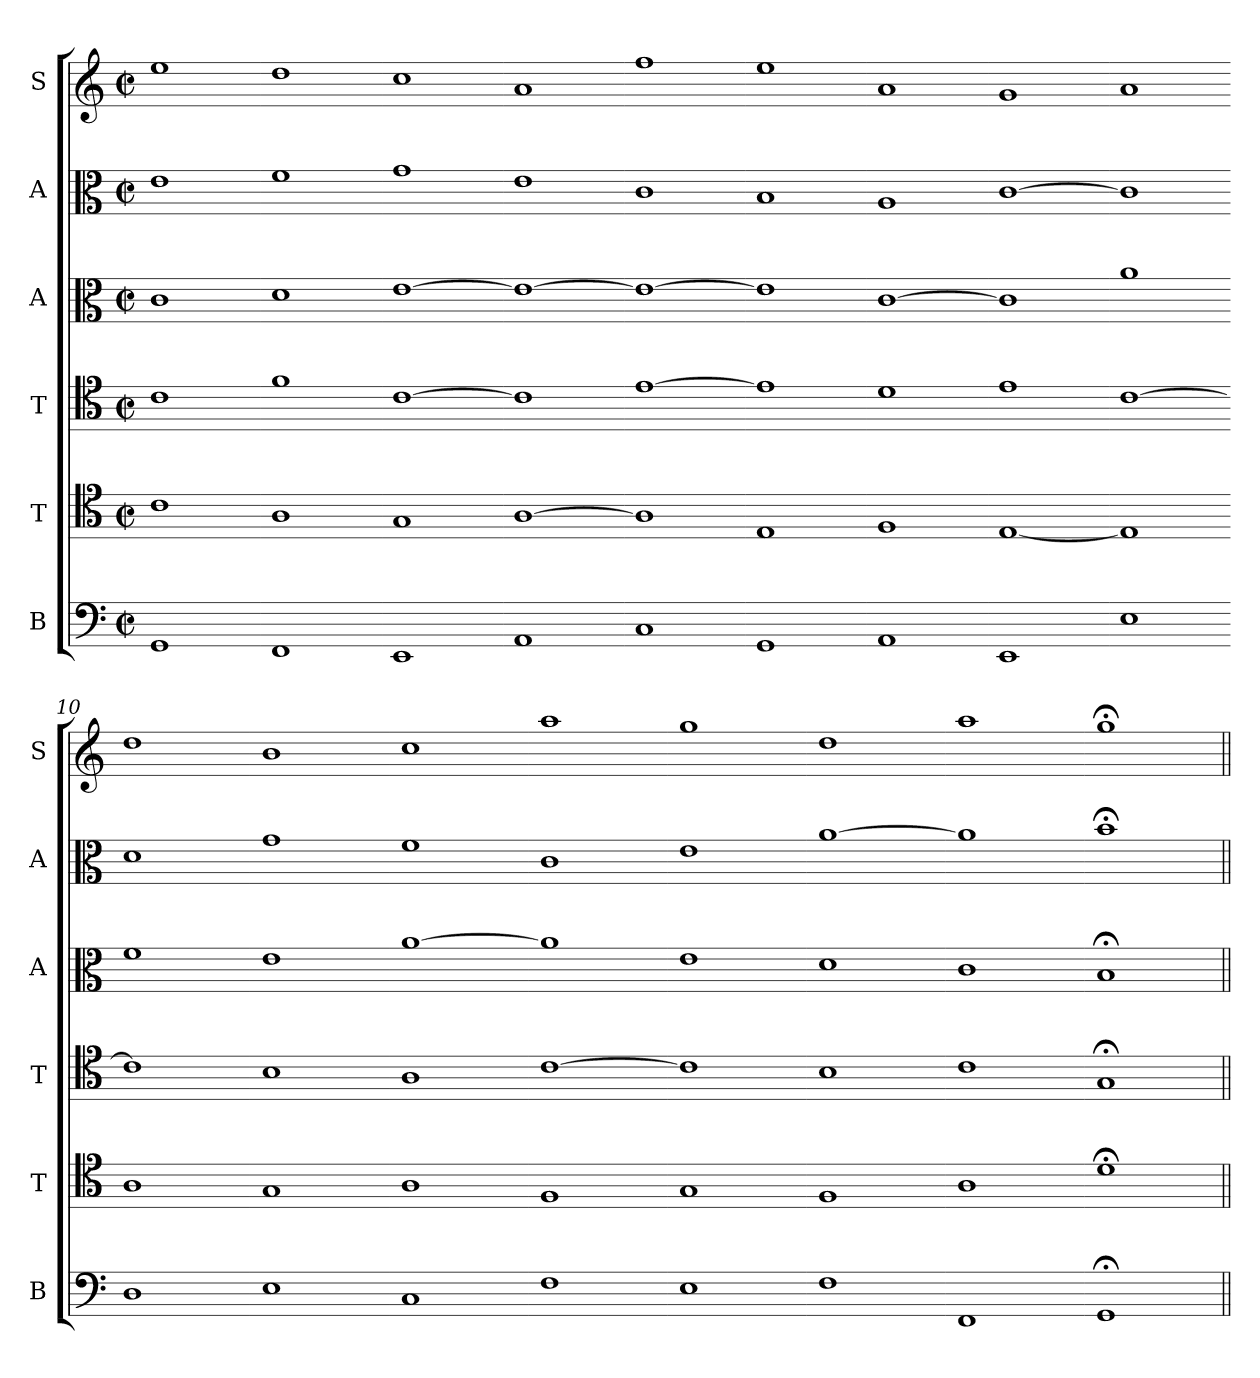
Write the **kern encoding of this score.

**kern	**kern	**kern	**kern	**kern	**kern
*part6	*part5	*part4	*part3	*part2	*part1
*staff6	*staff5	*staff4	*staff3	*staff2	*staff1
*I"B	*I"T	*I"T	*I"A	*I"A	*I"S
*I'B	*I'T	*I'T	*I'A	*I'A	*I'S
*clefF4	*clefC4	*clefC4	*clefC3	*clefC3	*clefG2
*k[]	*k[]	*k[]	*k[]	*k[]	*k[]
*M2/2	*M2/2	*M2/2	*M2/2	*M2/2	*M2/2
*met(c|)	*met(c|)	*met(c|)	*met(c|)	*met(c|)	*met(c|)
*MM208	*MM208	*MM208	*MM208	*MM208	*MM208
=1	=1	=1	=1	=1	=1
1GG	1c	1c	1c	1e	1ee
=2-	=2-	=2-	=2-	=2-	=2-
1FF	1A	1f	1d	1f	1dd
=3-	=3-	=3-	=3-	=3-	=3-
1EE	1G	[1c	[1e	1g	1cc
=4-	=4-	=4-	=4-	=4-	=4-
1AA	[1A	1c]	1e_	1e	1a
=5-	=5-	=5-	=5-	=5-	=5-
1C	1A]	[1e	1e_	1c	1ff
=6-	=6-	=6-	=6-	=6-	=6-
1GG	1E	1e]	1e]	1B	1ee
=7-	=7-	=7-	=7-	=7-	=7-
1AA	1F	1d	[1c	1A	1a
=8-	=8-	=8-	=8-	=8-	=8-
1EE	[1E	1e	1c]	[1c	1g
=9-	=9-	=9-	=9-	=9-	=9-
1E	1E]	[1c	1a	1c]	1a
=10-	=10-	=10-	=10-	=10-	=10-
1D	1A	1c]	1f	1d	1dd
=11-	=11-	=11-	=11-	=11-	=11-
1E	1G	1B	1e	1g	1b
=12-	=12-	=12-	=12-	=12-	=12-
1C	1A	1A	[1a	1f	1cc
=13-	=13-	=13-	=13-	=13-	=13-
1F	1F	[1c	1a]	1c	1aa
=14-	=14-	=14-	=14-	=14-	=14-
1E	1G	1c]	1e	1e	1gg
=15-	=15-	=15-	=15-	=15-	=15-
1F	1F	1B	1d	[1a	1dd
=16-	=16-	=16-	=16-	=16-	=16-
1FF	1A	1c	1c	1a]	1aa
=17-	=17-	=17-	=17-	=17-	=17-
1GG;<	1d;<	1G;<	1B;<	1b;	1gg;<
=||	=||	=||	=||	=||	=||
*-	*-	*-	*-	*-	*-
